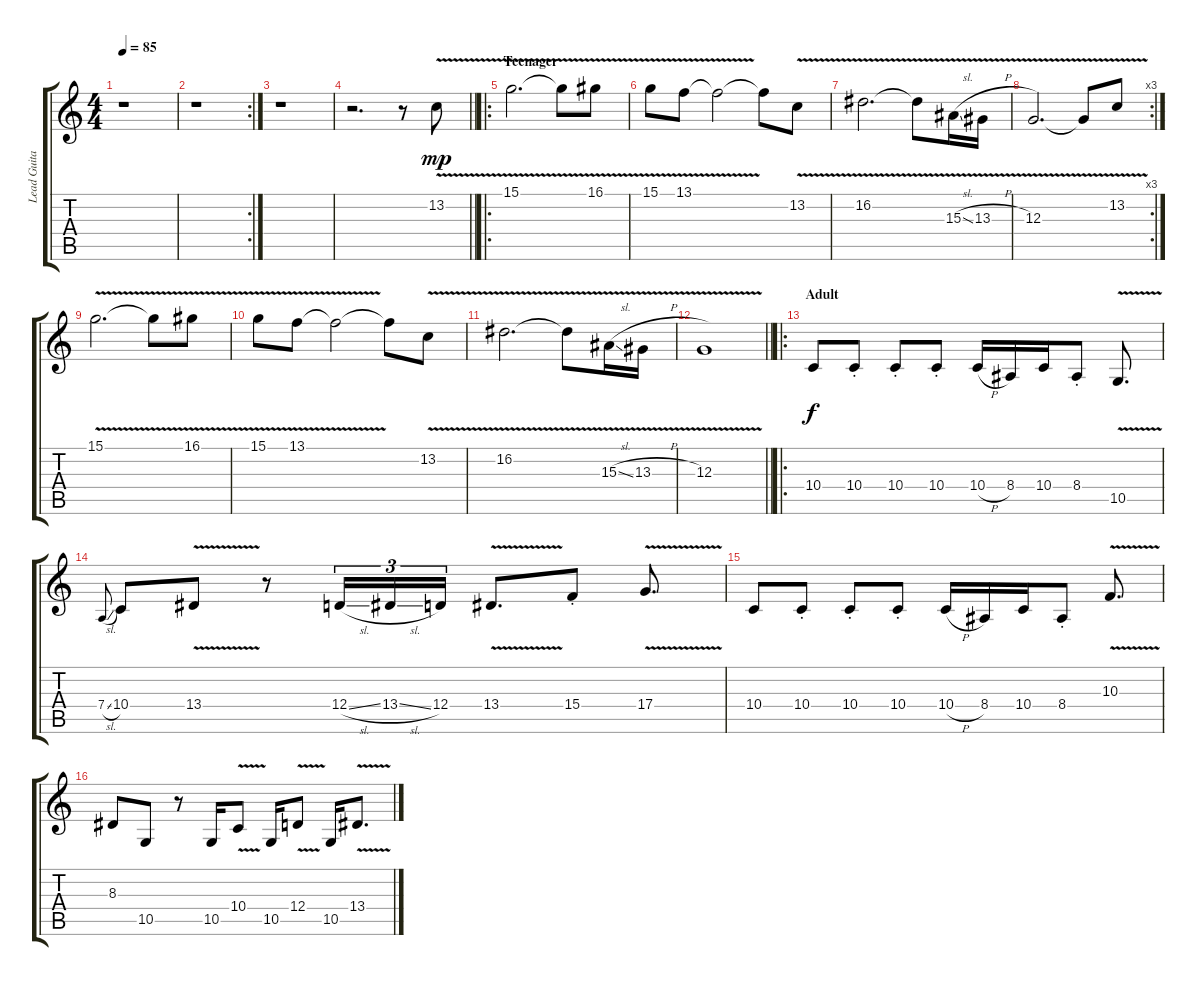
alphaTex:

\track ("Lead Guitar" "Lead Guita") {instrument electricpiano2}
\staff {score tabs}
\tuning (E4 B3 G3 D3 A2 E2) {hide}
\ts (4 4)
\tempo 85
\clef g2
\ks c
r.1{dy mp} |
\rc 2
r.1 |
r.1 |
\barLineRight lightlight
r.2{d} r.8 13.2{v}.8 |
\ro
\section ("" "Teenager")
15.1{v}.2{d} 15.1{t}.8 16.1{v}.8 |
15.1{v}.8 13.1{v}.8 13.1{t}.2 13.1{t}.8 13.2{v}.8 |
16.2{v}.2{d} 16.2{t}.8 15.3{v sl}.16 13.3{v h}.16 |
\rc 3
12.3{v}.2{d} 12.3{t}.8 13.2{v}.8 |
15.1{v}.2{d} 15.1{t}.8 16.1{v}.8 |
15.1{v}.8 13.1{v}.8 13.1{t}.2 13.1{t}.8 13.2{v}.8 |
16.2{v}.2{d} 16.2{t}.8 15.3{v sl}.16 13.3{v h}.16 |
\barLineRight lightlight
12.3{v}.1 |
\ro
\section ("" "Adult")
10.4.8{dy f instrument distortionguitar} 10.4{st}.8 10.4{st}.8 10.4{st}.8 10.4{h}.16 8.4.16 10.4.16 8.4{st}.8 10.5{v}.8{d} |
7.4{sl}.8{gr onbeat} 10.4.8 13.4{v}.8 r.8 12.4{sl}.16{tu (3 2)} 13.4{sl}.16{tu (3 2)} 12.4.16{tu (3 2)} 13.4{v}.8{d} 15.4{st}.8 17.4{v}.8{d} |
10.4.8 10.4{st}.8 10.4{st}.8 10.4{st}.8 10.4{h}.16 8.4.16 10.4.16 8.4{st}.8 10.3{v}.8{d} |
8.3.8 10.5.8 r.8 10.5.16 10.4{v}.8 10.5.16 12.4{v}.8 10.5.16 13.4{v}.8{d}
